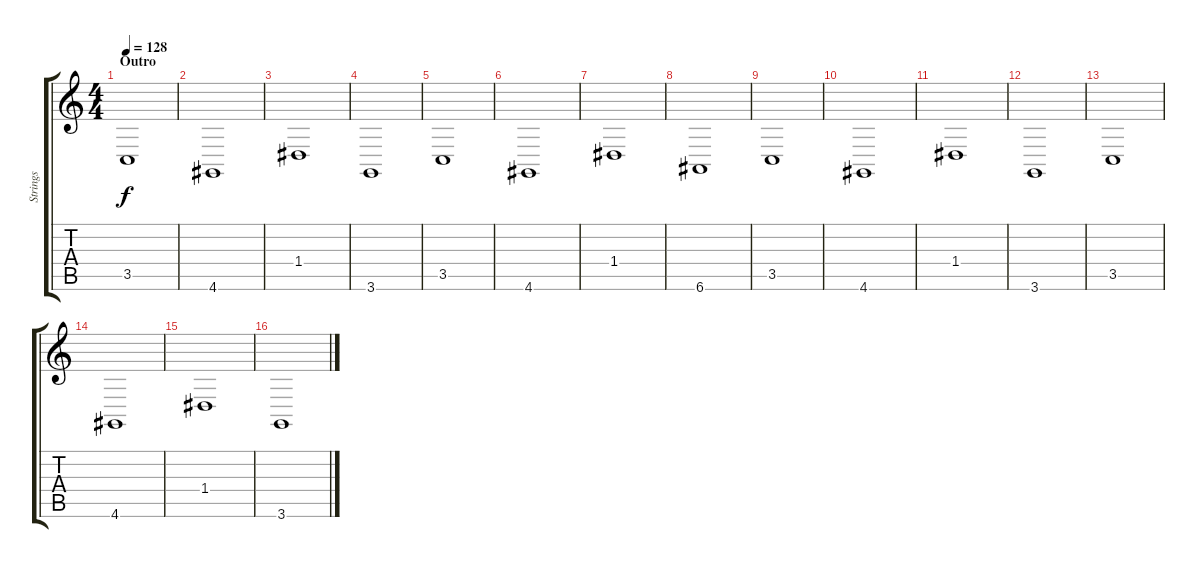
\track ("Strings" "Strings") {instrument stringensemble1}
\staff {score tabs}
\tuning (E4 B3 G3 D3 A2 E2) {hide}
\ts (4 4)
\section ("" "Outro")
\tempo 128
\clef g2
\ks c
3.5.1{dy f} |
4.6.1 |
1.4.1 |
3.6.1 |
3.5.1 |
4.6.1 |
1.4.1 |
6.6.1 |
3.5.1 |
4.6.1 |
1.4.1 |
3.6.1 |
3.5.1 |
4.6.1 |
1.4.1 |
3.6.1
